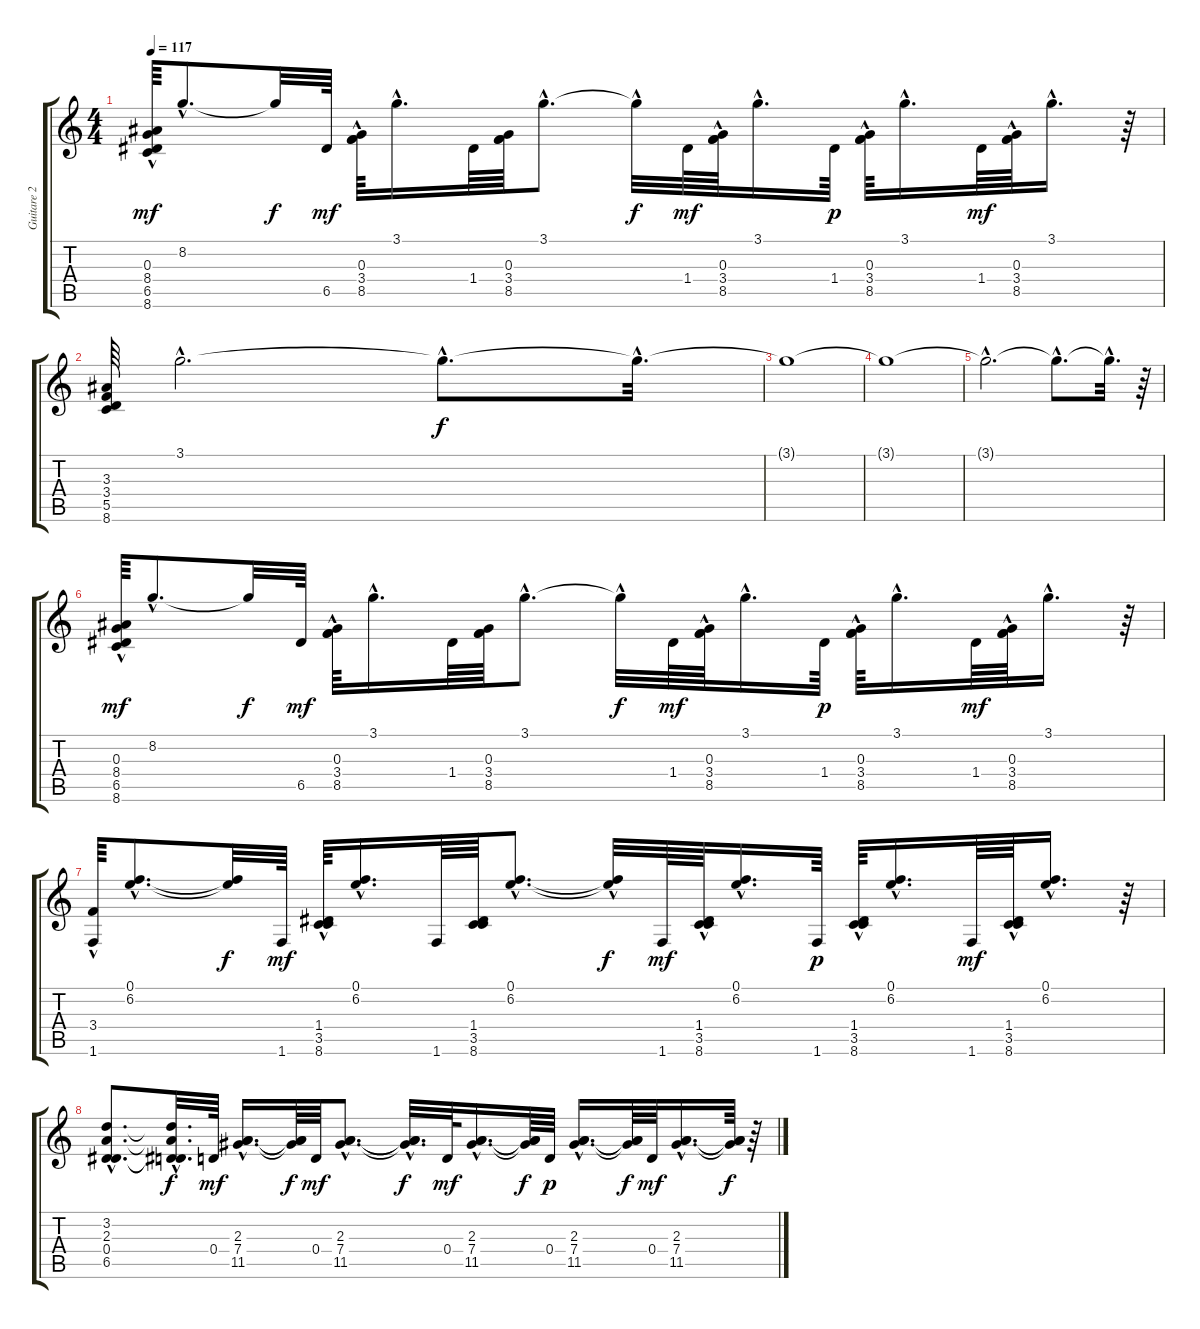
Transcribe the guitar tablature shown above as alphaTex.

\track ("Guitare 2" "Guitare 2") {instrument acousticguitarnylon}
\staff {score tabs}
\tuning (E4 B3 G3 D3 A2 E2) {hide}
\ts (4 4)
\tempo 117
\clef g2
\ks c
(0.3{hac} 8.4{hac} 6.5{hac} 8.6{hac}).64{dy mf} 8.2{hac}.8{d} 8.2{t}.32{dy f} 6.5.64{dy mf} (0.3{hac} 3.4{hac} 8.5{hac}).64 3.1{hac}.16{d} 1.4.64 (0.3 3.4 8.5).64 3.1{hac}.8{d} 3.1{hac t}.32{dy f} 1.4.64{dy mf} (0.3{hac} 3.4{hac} 8.5{hac}).64 3.1{hac}.16{d} 1.4.64{dy p} (0.3{hac} 3.4{hac} 8.5{hac}).64 3.1{hac}.16{d} 1.4.64{dy mf} (0.3{hac} 3.4{hac} 8.5{hac}).64 3.1{hac}.16{d} r.64 |
(3.3 3.4 5.5 8.6).64 3.1{hac}.2{d} 3.1{hac t}.8{d dy f} 3.1{hac t}.32{d} |
3.1{t}.1 |
3.1{t}.1 |
3.1{hac t}.2{d} 3.1{hac t}.8{d} 3.1{hac t}.32{d} r.64 |
(0.3{hac} 8.4{hac} 6.5{hac} 8.6{hac}).64{dy mf} 8.2{hac}.8{d} 8.2{t}.32{dy f} 6.5.64{dy mf} (0.3{hac} 3.4{hac} 8.5{hac}).64 3.1{hac}.16{d} 1.4.64 (0.3 3.4 8.5).64 3.1{hac}.8{d} 3.1{hac t}.32{dy f} 1.4.64{dy mf} (0.3{hac} 3.4{hac} 8.5{hac}).64 3.1{hac}.16{d} 1.4.64{dy p} (0.3{hac} 3.4{hac} 8.5{hac}).64 3.1{hac}.16{d} 1.4.64{dy mf} (0.3{hac} 3.4{hac} 8.5{hac}).64 3.1{hac}.16{d} r.64 |
(3.4{hac} 1.6{hac}).64 (0.1{hac} 6.2{hac}).8{d} (0.1{t} 6.2{t}).32{dy f} 1.6.64{dy mf} (1.4{hac} 3.5{hac} 8.6{hac}).64 (0.1{hac} 6.2{hac}).16{d} 1.6.64 (1.4 3.5 8.6).64 (0.1{hac} 6.2{hac}).8{d} (0.1{hac t} 6.2{hac t}).32{dy f} 1.6.64{dy mf} (1.4{hac} 3.5{hac} 8.6{hac}).64 (0.1{hac} 6.2{hac}).16{d} 1.6.64{dy p} (1.4{hac} 3.5{hac} 8.6{hac}).64 (0.1{hac} 6.2{hac}).16{d} 1.6.64{dy mf} (1.4{hac} 3.5{hac} 8.6{hac}).64 (0.1{hac} 6.2{hac}).16{d} r.64 |
(3.2{hac} 2.3{hac} 0.4{hac} 6.5{hac}).8{d} (3.2{hac t} 2.3{hac t} 0.4{hac t} 6.5{hac t}).32{d dy f} 0.4.64{dy mf} (2.3{hac} 7.4{hac} 11.5{hac}).16{d} (2.3{t} 7.4{t} 11.5{t}).64{dy f} 0.4.64{dy mf} (2.3{hac} 7.4{hac} 11.5{hac}).8{d} (2.3{hac t} 7.4{t} 11.5{t}).32{d dy f} 0.4.64{dy mf} (2.3{hac} 7.4{hac} 11.5{hac}).16{d} (2.3{t} 7.4{t} 11.5{t}).64{dy f} 0.4.64{dy p} (2.3{hac} 7.4{hac} 11.5{hac}).16{d} (2.3{t} 7.4{t} 11.5{t}).64{dy f} 0.4.64{dy mf} (2.3{hac} 7.4{hac} 11.5{hac}).16{d} (2.3{t} 7.4{t} 11.5{t}).64{dy f} r.64
